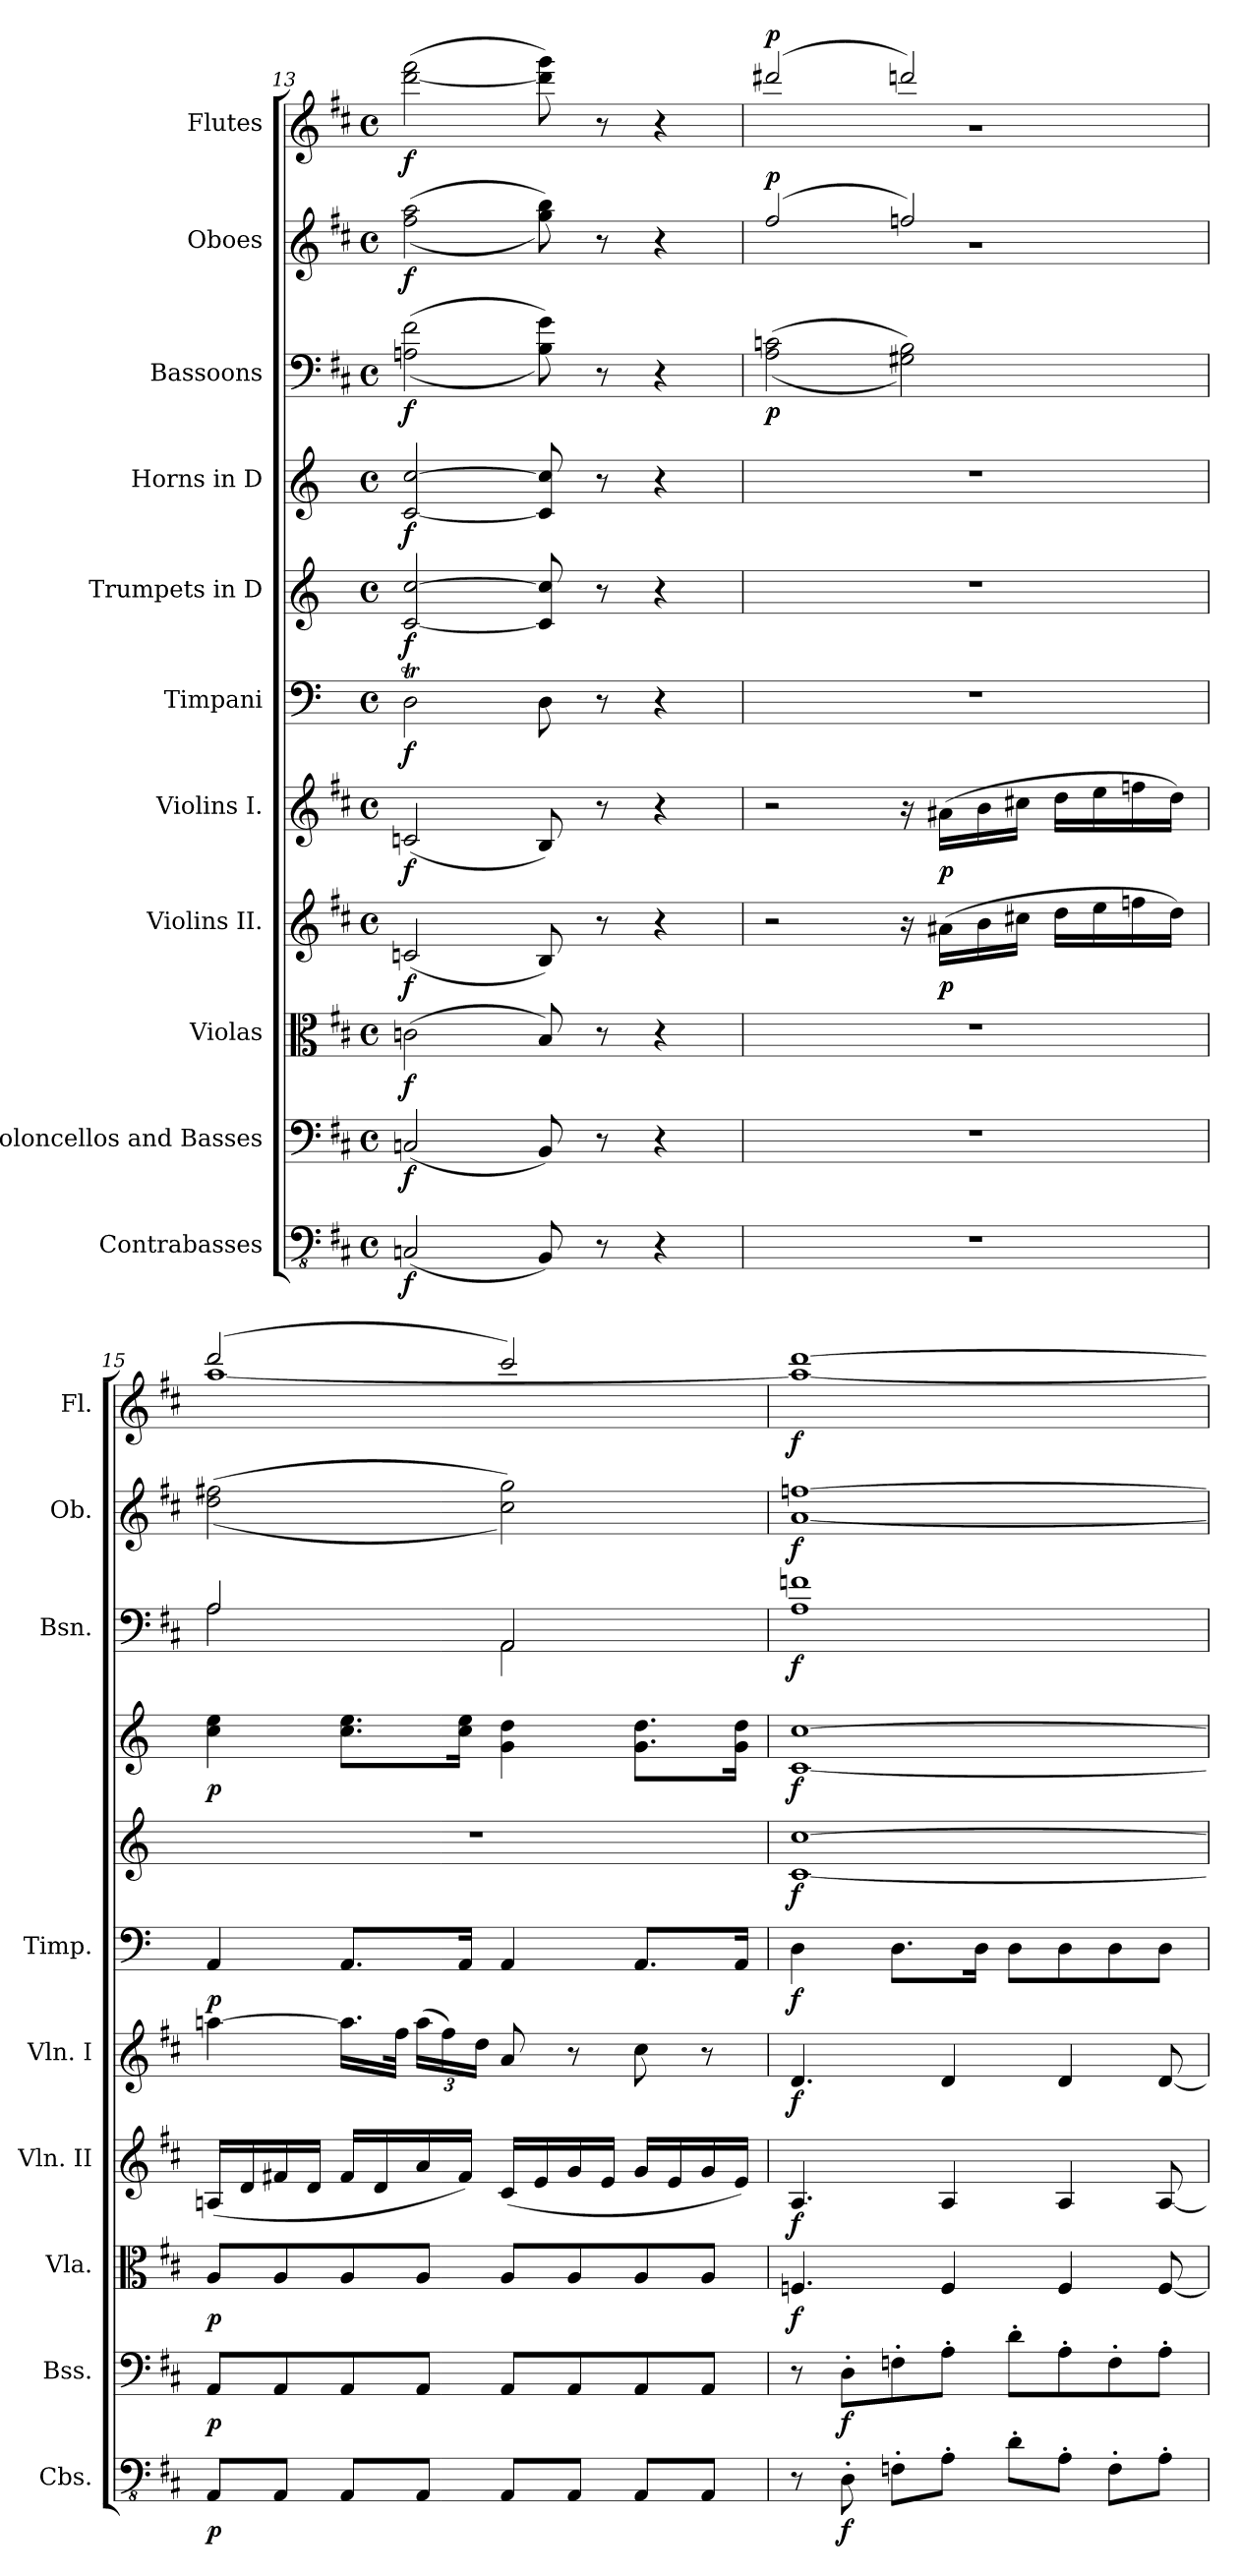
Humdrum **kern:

**kern	**dynam	**kern	**dynam	**kern	**dynam	**kern	**dynam	**kern	**dynam	**kern	**dynam	**kern	**dynam	**kern	**dynam	**kern	**dynam	**kern	**dynam	**kern	**dynam
*part11	*part11	*part10	*part10	*part9	*part9	*part8	*part8	*part7	*part7	*part6	*part6	*part5	*part5	*part4	*part4	*part3	*part3	*part2	*part2	*part1	*part1
*staff11	*staff11	*staff10	*staff10	*staff9	*staff9	*staff8	*staff8	*staff7	*staff7	*staff6	*staff6	*staff5	*staff5	*staff4	*staff4	*staff3	*staff3	*staff2	*staff2	*staff1	*staff1
*I"Contrabasses	*	*I"Violoncellos and Basses	*	*I"Violas	*	*I"Violins II.	*	*I"Violins I.	*	*I"Timpani	*	*I"Trumpets in D	*	*I"Horns in D	*	*I"Bassoons	*	*I"Oboes	*	*I"Flutes	*
*I'Cbs.	*	*I'Bss.	*	*I'Vla.	*	*I'Vln. II	*	*I'Vln. I	*	*I'Timp.	*	*	*	*	*	*I'Bsn.	*	*I'Ob.	*	*I'Fl.	*
!!LO:PB:g=z
*clefFv4	*	*clefF4	*	*clefC3	*	*clefG2	*	*clefG2	*	*clefF4	*	*clefG2	*	*clefG2	*	*clefF4	*	*clefG2	*	*clefG2	*
*	*	*	*	*	*	*	*	*	*	*	*	*ITrd-1c-2	*	*ITrd6c10	*	*	*	*	*	*	*
*k[f#c#]	*	*k[f#c#]	*	*k[f#c#]	*	*k[f#c#]	*	*k[f#c#]	*	*k[]	*	*k[f#c#]	*	*k[f#c#]	*	*k[f#c#]	*	*k[f#c#]	*	*k[f#c#]	*
*M4/4	*	*M4/4	*	*M4/4	*	*M4/4	*	*M4/4	*	*M4/4	*	*M4/4	*	*M4/4	*	*M4/4	*	*M4/4	*	*M4/4	*
*met(c)	*	*met(c)	*	*met(c)	*	*met(c)	*	*met(c)	*	*met(c)	*	*met(c)	*	*met(c)	*	*met(c)	*	*met(c)	*	*met(c)	*
=13	=13	=13	=13	=13	=13	=13	=13	=13	=13	=13	=13	=13	=13	=13	=13	=13	=13	=13	=13	=13	=13
!	!LO:DY:b	!	!LO:DY:b	!	!LO:DY:b	!	!LO:DY:b	!	!LO:DY:b	!	!LO:DY:b	!	!LO:DY:b	!	!LO:DY:b	!	!LO:DY:b	!	!LO:DY:b	!	!LO:DY:b
(<2CCn/	f	(<2Cn/	f	(>2cn\	f	(<2cn/	f	(<2cn/	f	2DT\	f	[2d/ [2dd/	f	[2D/ [2d/	f	(<(>2An\ 2f#\	f	(>(<2ff#\ 2aa\	f	(>[2ddd\ 2fff#\	f
8BBB/)	.	8BB/)	.	8B/)	.	8B/)	.	8B/)	.	8DTTT\	.	8d/] 8dd/]	.	8D/] 8d/]	.	8B\ 8g\))	.	8gg\ 8bb\))	.	8ddd\] 8ggg\)	.
8r	.	8r	.	8r	.	8r	.	8r	.	8r	.	8r	.	8r	.	8r	.	8r	.	8r	.
4r	.	4r	.	4r	.	4r	.	4r	.	4r	.	4r	.	4r	.	4r	.	4r	.	4r	.
=14	=14	=14	=14	=14	=14	=14	=14	=14	=14	=14	=14	=14	=14	=14	=14	=14	=14	=14	=14	=14	=14
*	*	*	*	*	*	*	*	*	*	*	*	*	*	*	*	*	*	*^	*	*^	*
!	!	!	!	!	!	!	!	!	!	!	!	!	!	!	!	!	!LO:DY:b	!	!	!LO:DY:a	!	!	!LO:DY:a
1r	.	1r	.	1r	.	2r	.	2r	.	1r	.	1r	.	1r	.	(<(>2A\ 2cn\	p	(>2ff#/	1r	p	(>2ddd#X/	1r	p
.	.	.	.	.	.	16r	.	16r	.	.	.	.	.	.	.	2G#X\ 2B\))	.	2ffn/)	.	.	2dddn/)	.	.
!	!	!	!	!	!	!	!LO:DY:b	!	!LO:DY:b	!	!	!	!	!	!	!	!	!	!	!	!	!	!
.	.	.	.	.	.	(>16a#X\LL	p	(>16a#X\LL	p	.	.	.	.	.	.	.	.	.	.	.	.	.	.
.	.	.	.	.	.	16b\	.	16b\	.	.	.	.	.	.	.	.	.	.	.	.	.	.	.
.	.	.	.	.	.	16cc#X\JJ	.	16cc#X\JJ	.	.	.	.	.	.	.	.	.	.	.	.	.	.	.
.	.	.	.	.	.	16dd\LL	.	16dd\LL	.	.	.	.	.	.	.	.	.	.	.	.	.	.	.
.	.	.	.	.	.	16ee\	.	16ee\	.	.	.	.	.	.	.	.	.	.	.	.	.	.	.
.	.	.	.	.	.	16ffn\	.	16ffn\	.	.	.	.	.	.	.	.	.	.	.	.	.	.	.
.	.	.	.	.	.	16dd\JJ)	.	16dd\JJ)	.	.	.	.	.	.	.	.	.	.	.	.	.	.	.
*	*	*	*	*	*	*	*	*	*	*	*	*	*	*	*	*	*	*v	*v	*	*	*	*
=15	=15	=15	=15	=15	=15	=15	=15	=15	=15	=15	=15	=15	=15	=15	=15	=15	=15	=15	=15	=15	=15	=15
*	*	*	*	*	*	*	*	*	*	*	*	*	*	*	*	*^	*	*	*	*	*	*
!	!LO:DY:b	!	!LO:DY:b	!	!LO:DY:b	!	!	!	!	!	!LO:DY:b	!	!	!	!LO:DY:b	!	!	!	!	!	!	!	!
8AAA/L	p	8AA/L	p	8A/L	p	(<16An/LL	.	[4aan\	.	4AA/	p	1r	.	4d\ 4f#\	p	2A/	2A\	.	(>(<2dd\ 2ff#X\	.	(>2ddd/	[1aa	.
.	.	.	.	.	.	16d/	.	.	.	.	.	.	.	.	.	.	.	.	.	.	.	.	.
8AAA/J	.	8AA/	.	8A/	.	16f#X/	.	.	.	.	.	.	.	.	.	.	.	.	.	.	.	.	.
.	.	.	.	.	.	16d/JJ	.	.	.	.	.	.	.	.	.	.	.	.	.	.	.	.	.
8AAA/L	.	8AA/	.	8A/	.	16f#/LL	.	16.aa\LL]	.	8.AA/L	.	.	.	8.d\ 8.f#\L	.	.	.	.	.	.	.	.	.
.	.	.	.	.	.	16d/	.	.	.	.	.	.	.	.	.	.	.	.	.	.	.	.	.
.	.	.	.	.	.	.	.	32ff#\JJk	.	.	.	.	.	.	.	.	.	.	.	.	.	.	.
*	*	*	*	*	*	*	*	*Xbrackettup	*	*	*	*	*	*	*	*	*	*	*	*	*	*	*
8AAA/J	.	8AA/J	.	8A/J	.	16a/	.	(>24aa\LL	.	.	.	.	.	.	.	.	.	.	.	.	.	.	.
.	.	.	.	.	.	.	.	24ff#\)	.	.	.	.	.	.	.	.	.	.	.	.	.	.	.
.	.	.	.	.	.	16f#/JJ)	.	.	.	16AA/Jk	.	.	.	16d\ 16f#\Jk	.	.	.	.	.	.	.	.	.
.	.	.	.	.	.	.	.	24dd\JJ	.	.	.	.	.	.	.	.	.	.	.	.	.	.	.
8AAA/L	.	8AA/L	.	8A/L	.	(<16c#/LL	.	8a/	.	4AA/	.	.	.	4A\ 4e\	.	2AA/	2AA\	.	2cc#\ 2gg\))	.	2ccc#/)	.	.
.	.	.	.	.	.	16e/	.	.	.	.	.	.	.	.	.	.	.	.	.	.	.	.	.
8AAA/J	.	8AA/	.	8A/	.	16g/	.	8r	.	.	.	.	.	.	.	.	.	.	.	.	.	.	.
.	.	.	.	.	.	16e/JJ	.	.	.	.	.	.	.	.	.	.	.	.	.	.	.	.	.
8AAA/L	.	8AA/	.	8A/	.	16g/LL	.	8cc#\	.	8.AA/L	.	.	.	8.A\ 8.e\L	.	.	.	.	.	.	.	.	.
.	.	.	.	.	.	16e/	.	.	.	.	.	.	.	.	.	.	.	.	.	.	.	.	.
8AAA/J	.	8AA/J	.	8A/J	.	16g/	.	8r	.	.	.	.	.	.	.	.	.	.	.	.	.	.	.
.	.	.	.	.	.	16e/JJ)	.	.	.	16AA/Jk	.	.	.	16A\ 16e\Jk	.	.	.	.	.	.	.	.	.
*	*	*	*	*	*	*	*	*	*	*	*	*	*	*	*	*v	*v	*	*	*	*v	*v	*
=16	=16	=16	=16	=16	=16	=16	=16	=16	=16	=16	=16	=16	=16	=16	=16	=16	=16	=16	=16	=16	=16
!	!	!	!	!	!LO:DY:b	!	!LO:DY:b	!	!LO:DY:b	!	!LO:DY:b	!	!LO:DY:b	!	!LO:DY:b	!	!LO:DY:b	!	!LO:DY:b	!	!LO:DY:b
8r	.	8r	.	4.Fn/	f	4.A/	f	4.d/	f	4D\	f	[1d [1dd	f	[1D [1d	f	1A 1fn	f	[1a [1ffn	f	1aa_ [1ddd	f
!	!LO:DY:b	!	!LO:DY:b	!	!	!	!	!	!	!	!	!	!	!	!	!	!	!	!	!	!
8DD'\	f	8D'\L	f	.	.	.	.	.	.	.	.	.	.	.	.	.	.	.	.	.	.
8FFn'\L	.	8Fn'\	.	.	.	.	.	.	.	8.D\L	.	.	.	.	.	.	.	.	.	.	.
8AA'\J	.	8A'\J	.	4F/	.	4A/	.	4d/	.	.	.	.	.	.	.	.	.	.	.	.	.
.	.	.	.	.	.	.	.	.	.	16D\Jk	.	.	.	.	.	.	.	.	.	.	.
8D'\L	.	8d'\L	.	.	.	.	.	.	.	8D\L	.	.	.	.	.	.	.	.	.	.	.
8AA'\J	.	8A'\	.	4F/	.	4A/	.	4d/	.	8D\	.	.	.	.	.	.	.	.	.	.	.
8FF'\L	.	8F'\	.	.	.	.	.	.	.	8D\	.	.	.	.	.	.	.	.	.	.	.
8AA'\J	.	8A'\J	.	[8F/	.	[8A/	.	[8d/	.	8D\J	.	.	.	.	.	.	.	.	.	.	.
=	=	=	=	=	=	=	=	=	=	=	=	=	=	=	=	=	=	=	=	=	=
*-	*-	*-	*-	*-	*-	*-	*-	*-	*-	*-	*-	*-	*-	*-	*-	*-	*-	*-	*-	*-	*-
